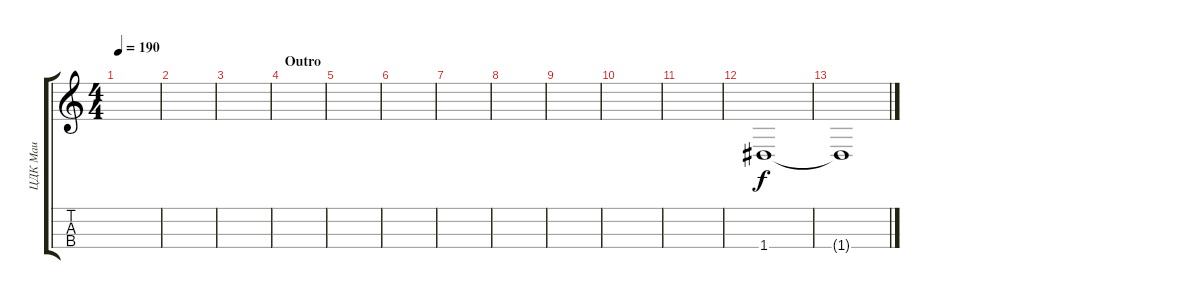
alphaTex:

\track ("ЦДК Маи" "ЦДК Маи") {instrument applause}
\staff {score tabs}
\tuning (E4 B3 G3 D3) {hide}
\ts (4 4)
\tempo 190
\clef g2
\ks c
|
|
|
\section ("" "Outro")
|
|
|
|
|
|
|
|
1.4.1 |
1.4{t}.1
